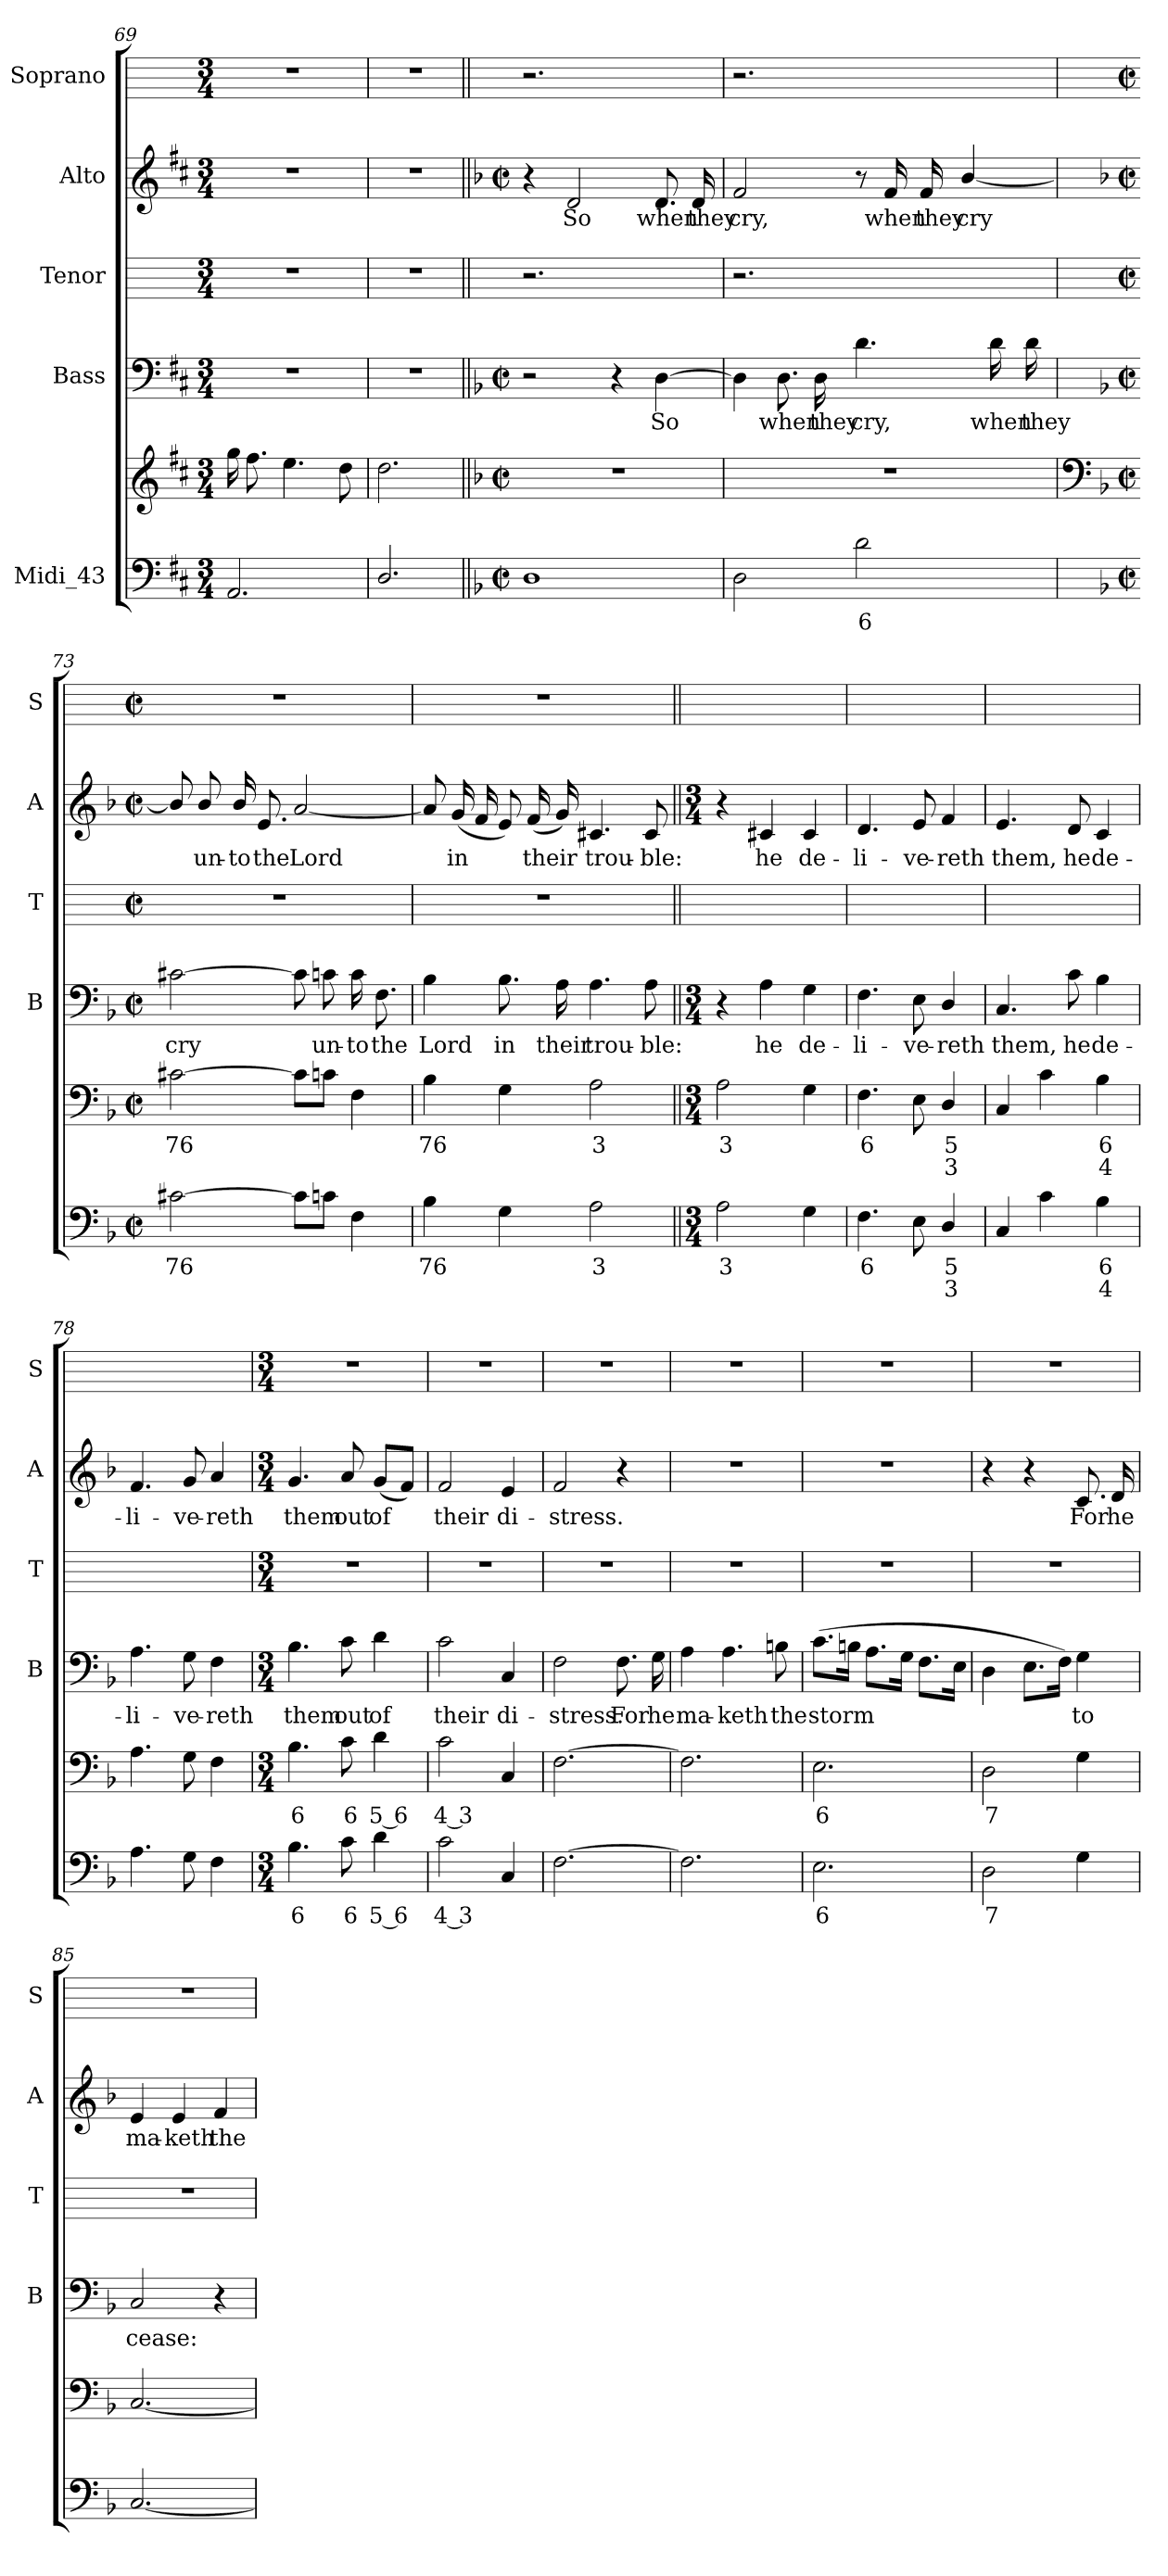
**kern	**text	**text	**kern	**text	**text	**kern	**text	**kern	**kern	**text	**kern
*part5	*part5	*part5	*part5	*part5	*part5	*part4	*part4	*part3	*part2	*part2	*part1
*staff6	*staff6	*staff6	*staff5	*staff5	*staff5	*staff4	*staff4	*staff3	*staff2	*staff2	*staff1
*I"Midi_43	*	*	*	*	*	*I"Bass	*	*I"Tenor	*I"Alto	*	*I"Soprano
*	*	*	*	*	*	*I'B	*	*I'T	*I'A	*	*I'S
*clefF4	*	*	*clefG2	*	*	*clefF4	*	*	*clefG2	*	*
*k[f#c#]	*	*	*k[f#c#]	*	*	*k[f#c#]	*	*	*k[f#c#]	*	*
*D:	*	*	*D:	*	*	*D:	*	*	*D:	*	*
*M3/4	*	*	*M3/4	*	*	*M3/4	*	*M3/4	*M3/4	*	*M3/4
=69	=69	=69	=69	=69	=69	=69	=69	=69	=69	=69	=69
!	!	!	!	!	!	!LO:N:vis=1	!	!	!LO:N:vis=1	!	!
2.AA	.	.	16ggLL	.	.	2.r	.	2.r	2.r	.	2.r
.	.	.	8.ff#J	.	.	.	.	.	.	.	.
.	.	.	4.ee	.	.	.	.	.	.	.	.
.	.	.	8dd	.	.	.	.	.	.	.	.
=70	=70	=70	=70	=70	=70	=70	=70	=70	=70	=70	=70
!	!	!	!	!	!	!LO:N:vis=1	!	!	!LO:N:vis=1	!	!
2.D/	.	.	2.dd	.	.	2.r	.	2.r	2.r	.	2.r
=71||	=71||	=71||	=71||	=71||	=71||	=71||	=71||	=71||	=71||	=71||	=71||
*k[b-]	*	*	*k[b-]	*	*	*k[b-]	*	*	*k[b-]	*	*
*F:	*	*	*F:	*	*	*F:	*	*	*F:	*	*
*M2/2	*	*	*M2/2	*	*	*M2/2	*	*	*M2/2	*	*
*met(c|)	*	*	*met(c|)	*	*	*met(c|)	*	*	*met(c|)	*	*
1D	.	.	1r	.	.	2r	.	2.r	4r	.	2.r
!	!	!	!	!	!	!	!	!	!	!LO:LY:b	!
.	.	.	.	.	.	.	.	.	2d	So	.
.	.	.	.	.	.	4r	.	.	.	.	.
!	!	!	!	!	!	!	!LO:LY:b	!	!	!LO:LY:b	!
.	.	.	.	.	.	[4D	So	4ryy	8.d	when	4ryy
!	!	!	!	!	!	!	!	!	!	!LO:LY:b	!
.	.	.	.	.	.	.	.	.	16d	they	.
=72	=72	=72	=72	=72	=72	=72	=72	=72	=72	=72	=72
!	!	!	!	!	!	!	!	!	!	!LO:LY:b	!
2D	.	.	1r	.	.	4D]	.	2.r	2f	cry,	2.r
!	!	!	!	!	!	!	!LO:LY:b	!	!	!	!
.	.	.	.	.	.	8.D	when	.	.	.	.
!	!	!	!	!	!	!	!LO:LY:b	!	!	!	!
.	.	.	.	.	.	16D	they	.	.	.	.
!	!LO:LY:b	!	!	!	!	!	!LO:LY:b	!	!	!	!
2d	6	.	.	.	.	4.d	cry,	.	8r	.	.
!	!	!	!	!	!	!	!	!	!	!LO:LY:b	!
.	.	.	.	.	.	.	.	.	16f	when	.
!	!	!	!	!	!	!	!	!	!	!LO:LY:b	!
.	.	.	.	.	.	.	.	.	16f	they	.
!	!	!	!	!	!	!	!	!	!	!LO:LY:b	!
.	.	.	.	.	.	.	.	4ryy	[4b-/	cry	4ryy
!	!	!	!	!	!	!	!LO:LY:b	!	!	!	!
.	.	.	.	.	.	16d	when	.	.	.	.
!	!	!	!	!	!	!	!LO:LY:b	!	!	!	!
.	.	.	.	.	.	16d	they	.	.	.	.
!!LO:LB:g=z
=73	=73	=73	=73	=73	=73	=73	=73	=73	=73	=73	=73
*	*	*	*clefF4	*	*	*	*	*	*	*	*
*k[b-]	*	*	*k[b-]	*	*	*	*	*	*	*	*
*F:	*	*	*F:	*	*	*	*	*	*	*	*
*M2/2	*	*	*M2/2	*	*	*M2/2	*	*M2/2	*M2/2	*	*M2/2
*met(c|)	*	*	*met(c|)	*	*	*met(c|)	*	*met(c|)	*met(c|)	*	*met(c|)
!	!LO:LY:b	!	!	!LO:LY:b	!	!	!LO:LY:b	!	!	!	!
[2c#X	76	.	[2c#X	76	.	[2c#X	cry	1r	8b-/]	.	1r
!	!	!	!	!	!	!	!	!	!	!LO:LY:b	!
.	.	.	.	.	.	.	.	.	8b-/	un-	.
!	!	!	!	!	!	!	!	!	!	!LO:LY:b	!
.	.	.	.	.	.	.	.	.	16b-/	-to	.
!	!	!	!	!	!	!	!	!	!	!LO:LY:b	!
.	.	.	.	.	.	.	.	.	8.e	the	.
!	!	!	!	!	!	!	!	!	!	!LO:LY:b	!
8c#L]	.	.	8c#L]	.	.	8c#]	.	.	[2a	Lord	.
!	!	!	!	!	!	!	!LO:LY:b	!	!	!	!
8cnJ	.	.	8cnJ	.	.	8cn	un-	.	.	.	.
!	!	!	!	!	!	!	!LO:LY:b	!	!	!	!
4F	.	.	4F	.	.	16c	-to	.	.	.	.
!	!	!	!	!	!	!	!LO:LY:b	!	!	!	!
.	.	.	.	.	.	8.F	the	.	.	.	.
=74	=74	=74	=74	=74	=74	=74	=74	=74	=74	=74	=74
!	!LO:LY:b	!	!	!LO:LY:b	!	!	!LO:LY:b	!	!	!	!
4B-	76	.	4B-	76	.	4B-	Lord	1r	8a]	.	1r
!	!	!	!	!	!	!	!	!	!	!LO:LY:b	!
.	.	.	.	.	.	.	.	.	(<16gLL	in	.
.	.	.	.	.	.	.	.	.	16f	.	.
!	!	!	!	!	!	!	!LO:LY:b	!	!	!	!
4G	.	.	4G	.	.	8.B-	in	.	8eJ)	.	.
!	!	!	!	!	!	!	!	!	!	!LO:LY:b	!
.	.	.	.	.	.	.	.	.	(<16fLL	their	.
!	!	!	!	!	!	!	!LO:LY:b	!	!	!	!
.	.	.	.	.	.	16A	their	.	16gJJ)	.	.
!	!LO:LY:b	!	!	!LO:LY:b	!	!	!LO:LY:b	!	!	!LO:LY:b	!
2A	3	.	2A	3	.	4.A	trou-	.	4.c#X	trou-	.
!	!	!	!	!	!	!	!LO:LY:b	!	!	!LO:LY:b	!
.	.	.	.	.	.	8A	-ble:	.	8c#	-ble:	.
=75||	=75||	=75||	=75||	=75||	=75||	=75||	=75||	=75||	=75||	=75||	=75||
*M3/4	*	*	*M3/4	*	*	*M3/4	*	*	*M3/4	*	*
!	!LO:LY:b	!	!	!LO:LY:b	!	!	!	!	!	!	!
2A	3	.	2A	3	.	4r	.	2.r	4r	.	2.r
!	!	!	!	!	!	!	!LO:LY:b	!	!	!LO:LY:b	!
.	.	.	.	.	.	4A	he	.	4c#X	he	.
!	!	!	!	!	!	!	!LO:LY:b	!	!	!LO:LY:b	!
4G	.	.	4G	.	.	4G	de-	.	4c#	de-	.
=76	=76	=76	=76	=76	=76	=76	=76	=76	=76	=76	=76
!	!LO:LY:b	!	!	!LO:LY:b	!	!	!LO:LY:b	!	!	!LO:LY:b	!
4.F	6	.	4.F	6	.	4.F	-li-	2.r	4.d	-li-	2.r
!	!	!	!	!	!	!	!LO:LY:b	!	!	!LO:LY:b	!
8E	.	.	8E	.	.	8E	-ve-	.	8e	-ve-	.
!	!LO:LY:b	!LO:LY:b	!	!LO:LY:b	!LO:LY:b	!	!LO:LY:b	!	!	!LO:LY:b	!
4D/	5	3	4D/	5	3	4D/	-reth	.	4f	-reth	.
=77	=77	=77	=77	=77	=77	=77	=77	=77	=77	=77	=77
!	!	!	!	!	!	!	!LO:LY:b	!	!	!LO:LY:b	!
4C	.	.	4C	.	.	4.C	them,	2.r	4.e	them,	2.r
4c	.	.	4c	.	.	.	.	.	.	.	.
!	!	!	!	!	!	!	!LO:LY:b	!	!	!LO:LY:b	!
.	.	.	.	.	.	8c	he	.	8d	he	.
!	!LO:LY:b	!LO:LY:b	!	!LO:LY:b	!LO:LY:b	!	!LO:LY:b	!	!	!LO:LY:b	!
4B-	6	4	4B-	6	4	4B-	de-	.	4c	de-	.
=78	=78	=78	=78	=78	=78	=78	=78	=78	=78	=78	=78
!	!	!	!	!	!	!	!LO:LY:b	!	!	!LO:LY:b	!
4.A	.	.	4.A	.	.	4.A	-li-	2.r	4.f	-li-	2.r
!	!	!	!	!	!	!	!LO:LY:b	!	!	!LO:LY:b	!
8G	.	.	8G	.	.	8G	-ve-	.	8g	-ve-	.
!	!	!	!	!	!	!	!LO:LY:b	!	!	!LO:LY:b	!
4F	.	.	4F	.	.	4F	-reth	.	4a	-reth	.
!!LO:LB:g=z
=79	=79	=79	=79	=79	=79	=79	=79	=79	=79	=79	=79
*M3/4	*	*	*M3/4	*	*	*M3/4	*	*M3/4	*M3/4	*	*M3/4
!	!LO:LY:b	!	!	!LO:LY:b	!	!	!LO:LY:b	!	!	!LO:LY:b	!
4.B-	6	.	4.B-	6	.	4.B-	them	2.r	4.g	them	2.r
!	!LO:LY:b	!	!	!LO:LY:b	!	!	!LO:LY:b	!	!	!LO:LY:b	!
8c	6	.	8c	6	.	8c	out	.	8a	out	.
!	!LO:LY:b	!	!	!LO:LY:b	!	!	!LO:LY:b	!	!	!LO:LY:b	!
4d	5 6	.	4d	5 6	.	4d	of	.	(<8gL	of	.
.	.	.	.	.	.	.	.	.	8fJ)	.	.
=80	=80	=80	=80	=80	=80	=80	=80	=80	=80	=80	=80
!	!LO:LY:b	!	!	!LO:LY:b	!	!	!LO:LY:b	!	!	!LO:LY:b	!
2c	4 3	.	2c	4 3	.	2c	their	2.r	2f	their	2.r
!	!	!	!	!	!	!	!LO:LY:b	!	!	!LO:LY:b	!
4C	.	.	4C	.	.	4C	di-	.	4e	di-	.
=81	=81	=81	=81	=81	=81	=81	=81	=81	=81	=81	=81
!	!	!	!	!	!	!	!LO:LY:b	!	!	!LO:LY:b	!
[2.F	.	.	[2.F	.	.	2F	-stress.	2.r	2f	-stress.	2.r
!	!	!	!	!	!	!	!LO:LY:b	!	!	!	!
.	.	.	.	.	.	8.F	For	.	4r	.	.
!	!	!	!	!	!	!	!LO:LY:b	!	!	!	!
.	.	.	.	.	.	16G	he	.	.	.	.
=82	=82	=82	=82	=82	=82	=82	=82	=82	=82	=82	=82
!	!	!	!	!	!	!	!LO:LY:b	!	!LO:N:vis=1	!	!
2.F]	.	.	2.F]	.	.	4A	ma-	2.r	2.r	.	2.r
!	!	!	!	!	!	!	!LO:LY:b	!	!	!	!
.	.	.	.	.	.	4.A	-keth	.	.	.	.
!	!	!	!	!	!	!	!LO:LY:b	!	!	!	!
.	.	.	.	.	.	8Bn	the	.	.	.	.
=83	=83	=83	=83	=83	=83	=83	=83	=83	=83	=83	=83
!	!LO:LY:b	!	!	!LO:LY:b	!	!	!LO:LY:b	!	!LO:N:vis=1	!	!
2.E	6	.	2.E	6	.	(>8.cL	storm	2.r	2.r	.	2.r
.	.	.	.	.	.	16BnJ	.	.	.	.	.
.	.	.	.	.	.	8.AL	.	.	.	.	.
.	.	.	.	.	.	16GJ	.	.	.	.	.
.	.	.	.	.	.	8.FL	.	.	.	.	.
.	.	.	.	.	.	16EJ	.	.	.	.	.
=84	=84	=84	=84	=84	=84	=84	=84	=84	=84	=84	=84
!	!LO:LY:b	!	!	!LO:LY:b	!	!	!	!	!	!	!
2D	7	.	2D	7	.	4D	.	2.r	4r	.	2.r
.	.	.	.	.	.	8.EL	.	.	4r	.	.
.	.	.	.	.	.	16FJ)	.	.	.	.	.
!	!	!	!	!	!	!	!LO:LY:b	!	!	!LO:LY:b	!
4G	.	.	4G	.	.	4G	to	.	8.c	For	.
!	!	!	!	!	!	!	!	!	!	!LO:LY:b	!
.	.	.	.	.	.	.	.	.	16d	he	.
=85	=85	=85	=85	=85	=85	=85	=85	=85	=85	=85	=85
!	!	!	!	!	!	!	!LO:LY:b	!	!	!LO:LY:b	!
[2.C	.	.	[2.C	.	.	2C	cease:	2.r	4e	ma-	2.r
!	!	!	!	!	!	!	!	!	!	!LO:LY:b	!
.	.	.	.	.	.	.	.	.	4e	-keth	.
!	!	!	!	!	!	!	!	!	!	!LO:LY:b	!
.	.	.	.	.	.	4r	.	.	4f	the	.
=	=	=	=	=	=	=	=	=	=	=	=
*-	*-	*-	*-	*-	*-	*-	*-	*-	*-	*-	*-
